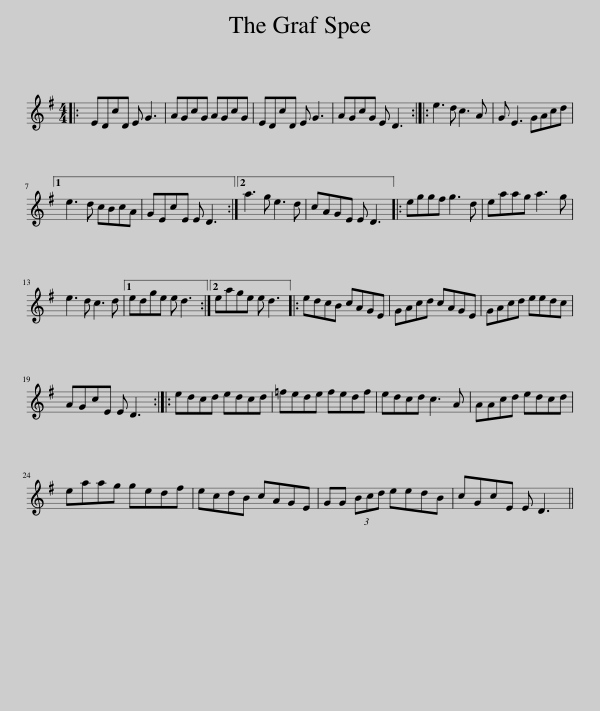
X:1
L:1/8
M:4/4
I:linebreak $
K:G
V:1 treble
V:1
|: EDcD E G3 | AGcG AGcG | EDcD E G3 | AGcG E D3 :: e3 d c3 A | %5
 G E3 GAcd |1$ e3 d cBcA | GEcE E D3 :|2 a3 g e3 d | cAGE E D3 |: %10
 eggf g3 d | eaag a3 g |$ e3 d c3 d |1 edge e d3 :|2 eage e d3 |: %15
 edcB cAGE | GAcd cAGE | GAcd eedc |$ AGcE E D3 :: edcd edcd | %20
 =fede fedf | edcd c3 A | AAcd edcd |$ eaag gedf | ecdB cAGE | %25
 GG (3Bcd eedB | cGcE E D3 || %27
